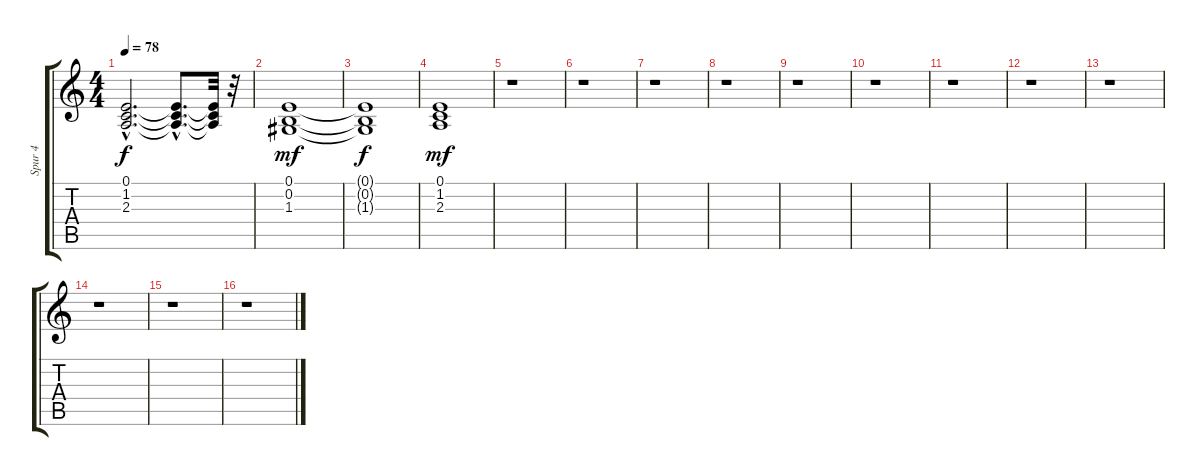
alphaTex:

\track ("Spur 4" "Spur 4") {instrument pad2warm}
\staff {score tabs}
\tuning (E4 B3 G3 D3 A2 E2) {hide}
\ts (4 4)
\tempo 78
\clef g2
\ks c
(0.1{hac t} 1.2{hac t} 2.3{hac t}).2{d dy f} (0.1{hac t} 1.2{hac t} 2.3{hac t}).8{d} (0.1{t} 1.2{t} 2.3{t}).32 r.32 |
(0.1 0.2 1.3).1{dy mf} |
(0.1{t} 0.2{t} 1.3{t}).1{dy f} |
(0.1 1.2 2.3).1{dy mf} |
r.1 |
r.1 |
r.1 |
r.1 |
r.1 |
r.1 |
r.1 |
r.1 |
r.1 |
r.1 |
r.1 |
r.1
